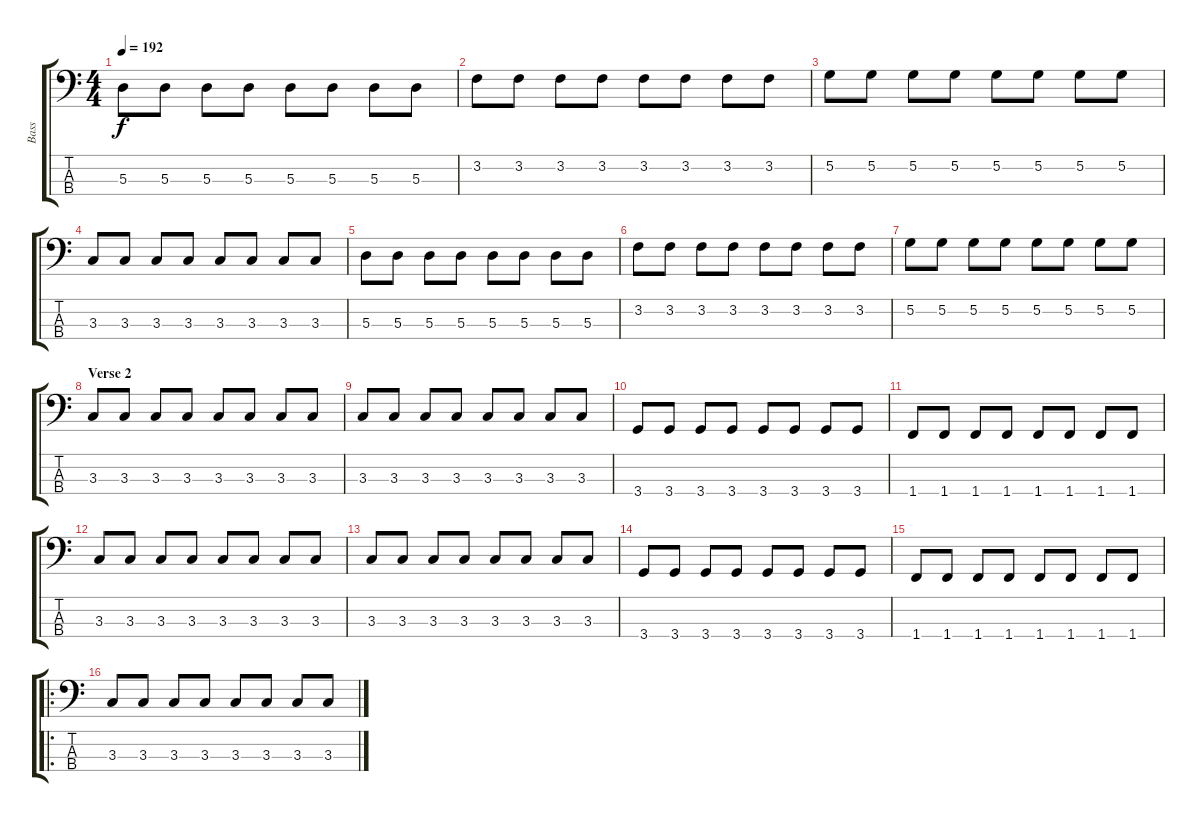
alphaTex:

\track ("Bass" "Bass") {instrument electricbassfinger}
\staff {score tabs}
\tuning (G2 D2 A1 E1) {hide}
\ts (4 4)
\tempo 192
\clef f4
\ks c
5.3.8{dy f} 5.3.8 5.3.8 5.3.8 5.3.8 5.3.8 5.3.8 5.3.8 |
3.2.8 3.2.8 3.2.8 3.2.8 3.2.8 3.2.8 3.2.8 3.2.8 |
5.2.8 5.2.8 5.2.8 5.2.8 5.2.8 5.2.8 5.2.8 5.2.8 |
3.3.8 3.3.8 3.3.8 3.3.8 3.3.8 3.3.8 3.3.8 3.3.8 |
5.3.8 5.3.8 5.3.8 5.3.8 5.3.8 5.3.8 5.3.8 5.3.8 |
3.2.8 3.2.8 3.2.8 3.2.8 3.2.8 3.2.8 3.2.8 3.2.8 |
5.2.8 5.2.8 5.2.8 5.2.8 5.2.8 5.2.8 5.2.8 5.2.8 |
\section ("" "Verse 2")
3.3.8 3.3.8 3.3.8 3.3.8 3.3.8 3.3.8 3.3.8 3.3.8 |
3.3.8 3.3.8 3.3.8 3.3.8 3.3.8 3.3.8 3.3.8 3.3.8 |
3.4.8 3.4.8 3.4.8 3.4.8 3.4.8 3.4.8 3.4.8 3.4.8 |
1.4.8 1.4.8 1.4.8 1.4.8 1.4.8 1.4.8 1.4.8 1.4.8 |
3.3.8 3.3.8 3.3.8 3.3.8 3.3.8 3.3.8 3.3.8 3.3.8 |
3.3.8 3.3.8 3.3.8 3.3.8 3.3.8 3.3.8 3.3.8 3.3.8 |
3.4.8 3.4.8 3.4.8 3.4.8 3.4.8 3.4.8 3.4.8 3.4.8 |
1.4.8 1.4.8 1.4.8 1.4.8 1.4.8 1.4.8 1.4.8 1.4.8 |
\ro
3.3.8 3.3.8 3.3.8 3.3.8 3.3.8 3.3.8 3.3.8 3.3.8
